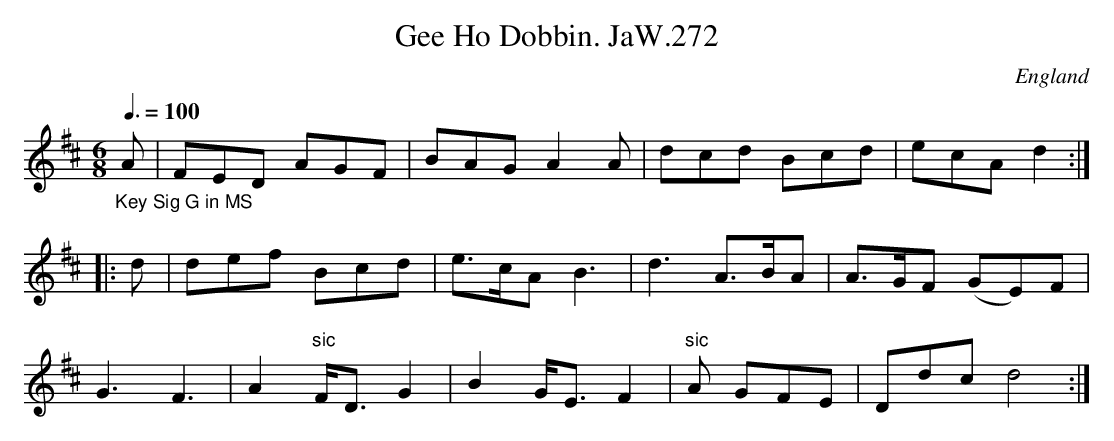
X:1
T:Gee Ho Dobbin. JaW.272
L:1/8
M:6/8
O:England
Q:3/8=100
K:D
"_Key Sig G in MS"A|FED AGF|BAG A2A|dcd Bcd|ecA d2:|!
|:d|def Bcd|e>cA B3|d3 A>BA|A>GF (GE)F|!
G3 F3|A2"sic" F<D G2|B2 G<E F2|"sic"A GFE|Ddc d4:|
